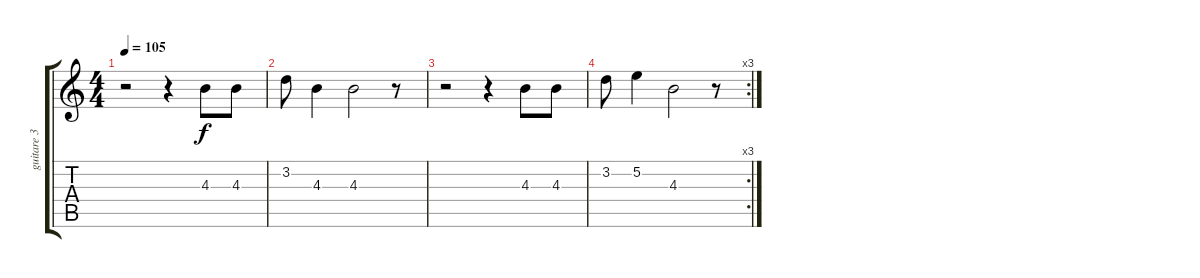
\track ("guitare 3" "guitare 3") {instrument acousticguitarnylon}
\staff {score tabs}
\tuning (E4 B3 G3 D3 A2 E2) {hide}
\ts (4 4)
\tempo 105
\clef g2
\ks c
r.2{dy f instrument acousticguitarnylon} r.4 4.3.8 4.3.8 |
3.2.8 4.3.4 4.3.2 r.8 |
r.2 r.4 4.3.8 4.3.8 |
\rc 3
3.2.8 5.2.4 4.3.2 r.8
